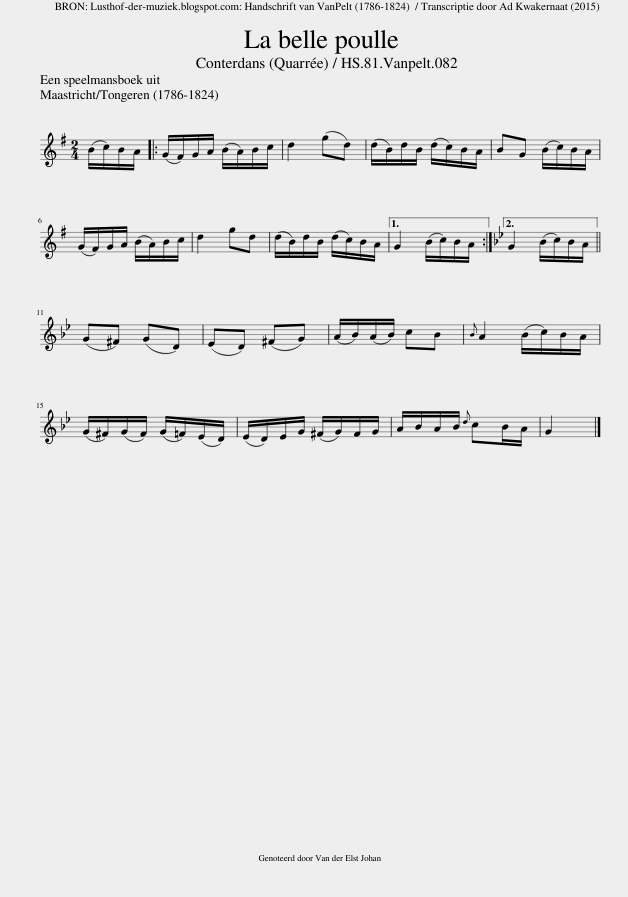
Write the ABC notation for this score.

X:1
L:1/8
Q:1/4=108
M:2/4
I:linebreak $
K:G
V:1 treble
V:1
 (B/c/)B/A/ |: (G/F/)G/A/ (B/A/)B/c/ | d2 (gd) | (d/B/)d/B/ (d/c/)B/A/ | BG (B/c/)B/A/ |$ %5
 (G/F/)G/A/ (B/A/)B/c/ | d2 gd | (d/B/)d/B/ (d/c/)B/A/ |1 G2 (B/c/)B/A/ :|2[K:Bb] G2 (B/c/)B/A/ ||$ %10
 (G^F) (GD) | (ED) (^FG) | (A/B/)(A/B/) cB |{B} A2 (B/c/)B/A/ |$ (G/^F/)(G/F/) (G/=F/)(E/D/) | %15
 (E/D/)E/G/ (^F/G/)F/G/ | A/B/A/B/{d} cB/A/ | G2 |] %18
